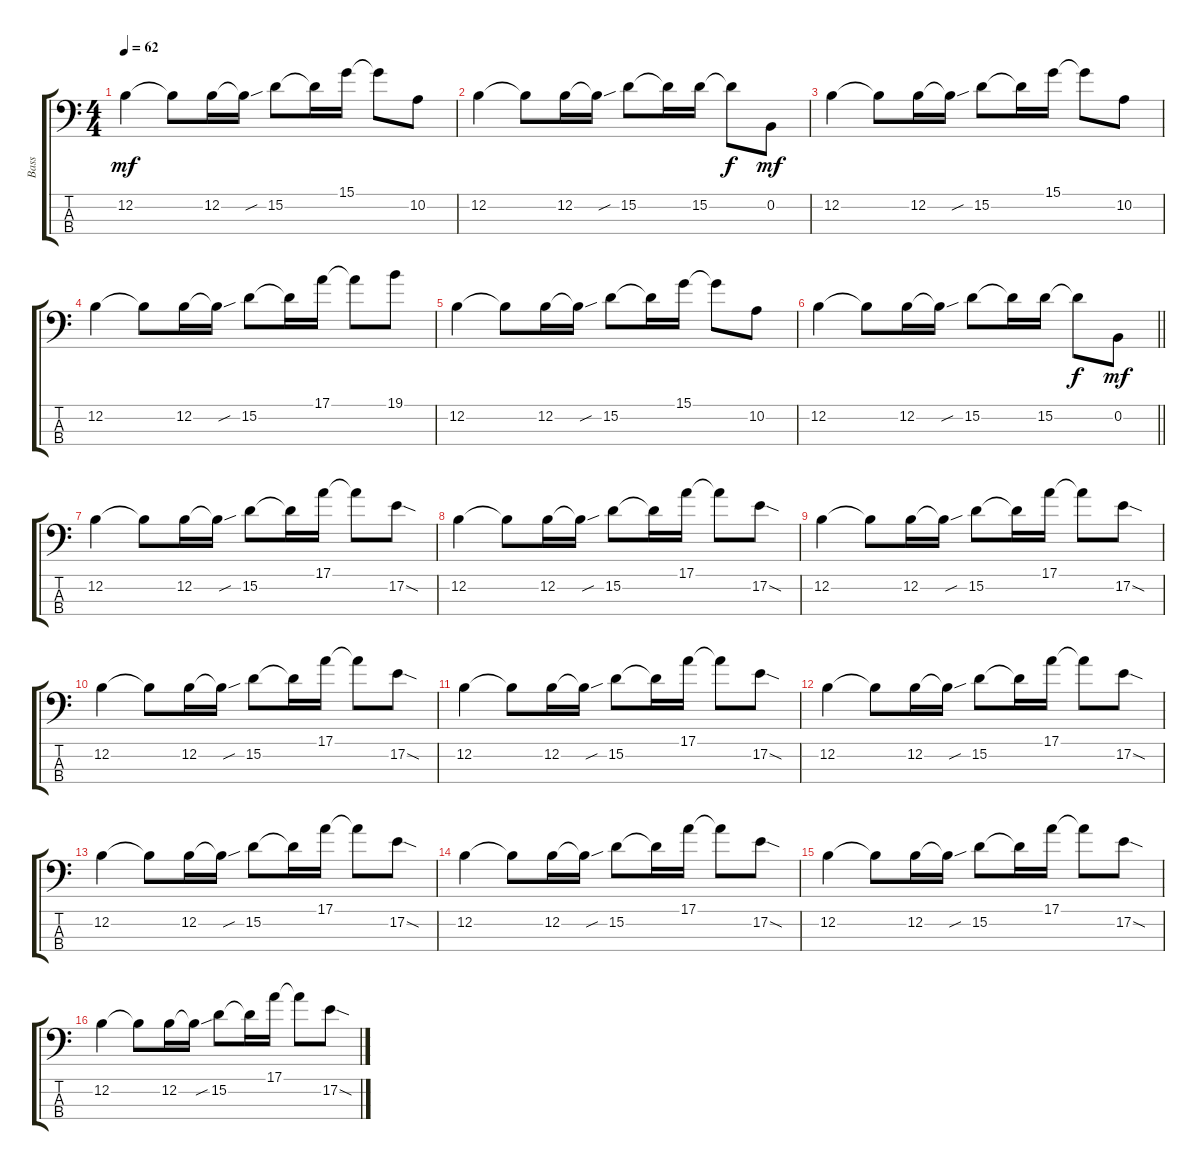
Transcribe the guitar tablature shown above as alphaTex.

\track ("Bass" "Bass") {instrument electricbassfinger}
\staff {score tabs}
\tuning (E2 B1 Gb1 B0) {hide}
\ts (4 4)
\tempo 62
\clef f4
\ks c
12.2.4{dy mf} 12.2{t}.8 12.2.16 12.2{sou t}.16 15.2.8 15.2{t}.16 15.1.16 15.1{t}.8 10.2.8 |
12.2.4 12.2{t}.8 12.2.16 12.2{sou t}.16 15.2.8 15.2{t}.16 15.2.16 15.2{t}.8{dy f} 0.2.8{dy mf} |
12.2.4 12.2{t}.8 12.2.16 12.2{sou t}.16 15.2.8 15.2{t}.16 15.1.16 15.1{t}.8 10.2.8 |
12.2.4 12.2{t}.8 12.2.16 12.2{sou t}.16 15.2.8 15.2{t}.16 17.1.16 17.1{t}.8 19.1.8 |
12.2.4 12.2{t}.8 12.2.16 12.2{sou t}.16 15.2.8 15.2{t}.16 15.1.16 15.1{t}.8 10.2.8 |
\barLineRight lightlight
12.2.4 12.2{t}.8 12.2.16 12.2{sou t}.16 15.2.8 15.2{t}.16 15.2.16 15.2{t}.8{dy f} 0.2.8{dy mf} |
\section ("" "")
12.2.4 12.2{t}.8 12.2.16 12.2{sou t}.16 15.2.8 15.2{t}.16 17.1.16 17.1{t}.8 17.2{sod}.8 |
12.2.4 12.2{t}.8 12.2.16 12.2{sou t}.16 15.2.8 15.2{t}.16 17.1.16 17.1{t}.8 17.2{sod}.8 |
12.2.4 12.2{t}.8 12.2.16 12.2{sou t}.16 15.2.8 15.2{t}.16 17.1.16 17.1{t}.8 17.2{sod}.8 |
12.2.4 12.2{t}.8 12.2.16 12.2{sou t}.16 15.2.8 15.2{t}.16 17.1.16 17.1{t}.8 17.2{sod}.8 |
12.2.4 12.2{t}.8 12.2.16 12.2{sou t}.16 15.2.8 15.2{t}.16 17.1.16 17.1{t}.8 17.2{sod}.8 |
12.2.4 12.2{t}.8 12.2.16 12.2{sou t}.16 15.2.8 15.2{t}.16 17.1.16 17.1{t}.8 17.2{sod}.8 |
12.2.4 12.2{t}.8 12.2.16 12.2{sou t}.16 15.2.8 15.2{t}.16 17.1.16 17.1{t}.8 17.2{sod}.8 |
12.2.4 12.2{t}.8 12.2.16 12.2{sou t}.16 15.2.8 15.2{t}.16 17.1.16 17.1{t}.8 17.2{sod}.8 |
12.2.4 12.2{t}.8 12.2.16 12.2{sou t}.16 15.2.8 15.2{t}.16 17.1.16 17.1{t}.8 17.2{sod}.8 |
12.2.4 12.2{t}.8 12.2.16 12.2{sou t}.16 15.2.8 15.2{t}.16 17.1.16 17.1{t}.8 17.2{sod}.8
